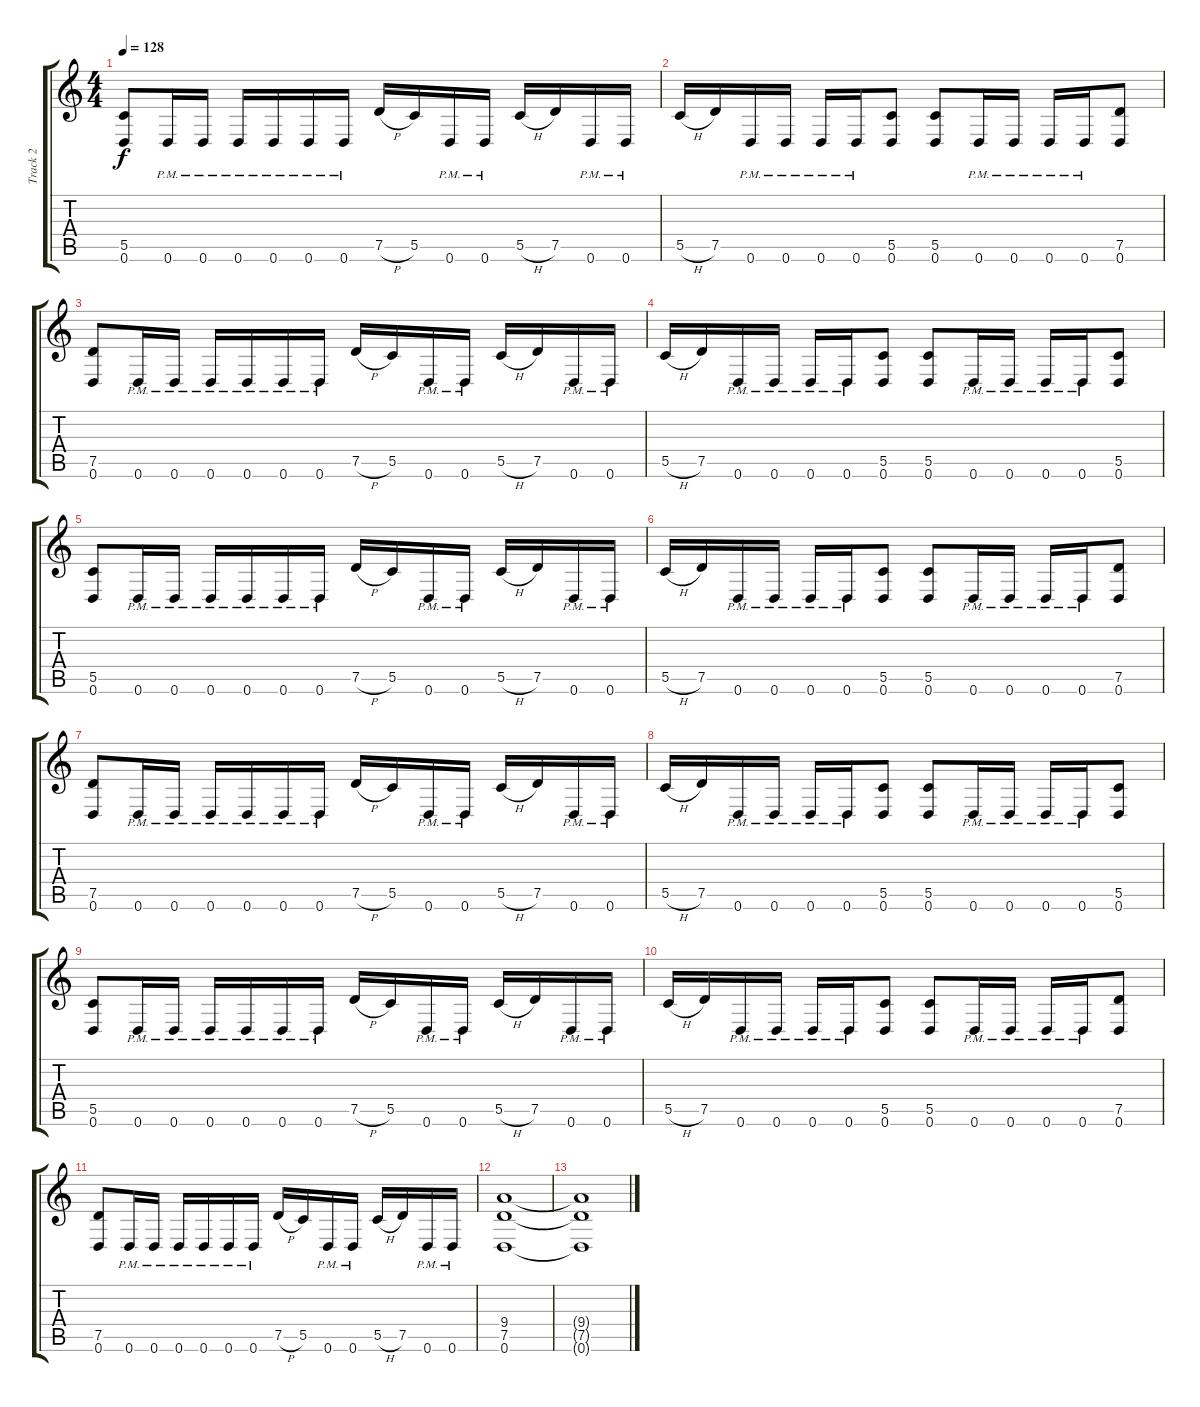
\track ("Track 2" "Track 2") {instrument distortionguitar}
\staff {score tabs}
\tuning (D4 A3 F3 C3 G2 D2) {hide}
\ts (4 4)
\tempo 128
\clef g2
\ks c
(5.5 0.6).8{dy f} 0.6{pm}.16 0.6{pm}.16 0.6{pm}.16 0.6{pm}.16 0.6{pm}.16 0.6{pm}.16 7.5{h}.16 5.5.16 0.6{pm}.16 0.6{pm}.16 5.5{h}.16 7.5.16 0.6{pm}.16 0.6{pm}.16 |
5.5{h}.16 7.5.16 0.6{pm}.16 0.6{pm}.16 0.6{pm}.16 0.6{pm}.16 (5.5 0.6).8 (5.5 0.6).8 0.6{pm}.16 0.6{pm}.16 0.6{pm}.16 0.6{pm}.16 (7.5 0.6).8 |
(7.5 0.6).8 0.6{pm}.16 0.6{pm}.16 0.6{pm}.16 0.6{pm}.16 0.6{pm}.16 0.6{pm}.16 7.5{h}.16 5.5.16 0.6{pm}.16 0.6{pm}.16 5.5{h}.16 7.5.16 0.6{pm}.16 0.6{pm}.16 |
5.5{h}.16 7.5.16 0.6{pm}.16 0.6{pm}.16 0.6{pm}.16 0.6{pm}.16 (5.5 0.6).8 (5.5 0.6).8 0.6{pm}.16 0.6{pm}.16 0.6{pm}.16 0.6{pm}.16 (5.5 0.6).8 |
(5.5 0.6).8 0.6{pm}.16 0.6{pm}.16 0.6{pm}.16 0.6{pm}.16 0.6{pm}.16 0.6{pm}.16 7.5{h}.16 5.5.16 0.6{pm}.16 0.6{pm}.16 5.5{h}.16 7.5.16 0.6{pm}.16 0.6{pm}.16 |
5.5{h}.16 7.5.16 0.6{pm}.16 0.6{pm}.16 0.6{pm}.16 0.6{pm}.16 (5.5 0.6).8 (5.5 0.6).8 0.6{pm}.16 0.6{pm}.16 0.6{pm}.16 0.6{pm}.16 (7.5 0.6).8 |
(7.5 0.6).8 0.6{pm}.16 0.6{pm}.16 0.6{pm}.16 0.6{pm}.16 0.6{pm}.16 0.6{pm}.16 7.5{h}.16 5.5.16 0.6{pm}.16 0.6{pm}.16 5.5{h}.16 7.5.16 0.6{pm}.16 0.6{pm}.16 |
5.5{h}.16 7.5.16 0.6{pm}.16 0.6{pm}.16 0.6{pm}.16 0.6{pm}.16 (5.5 0.6).8 (5.5 0.6).8 0.6{pm}.16 0.6{pm}.16 0.6{pm}.16 0.6{pm}.16 (5.5 0.6).8 |
(5.5 0.6).8 0.6{pm}.16 0.6{pm}.16 0.6{pm}.16 0.6{pm}.16 0.6{pm}.16 0.6{pm}.16 7.5{h}.16 5.5.16 0.6{pm}.16 0.6{pm}.16 5.5{h}.16 7.5.16 0.6{pm}.16 0.6{pm}.16 |
5.5{h}.16 7.5.16 0.6{pm}.16 0.6{pm}.16 0.6{pm}.16 0.6{pm}.16 (5.5 0.6).8 (5.5 0.6).8 0.6{pm}.16 0.6{pm}.16 0.6{pm}.16 0.6{pm}.16 (7.5 0.6).8 |
(7.5 0.6).8 0.6{pm}.16 0.6{pm}.16 0.6{pm}.16 0.6{pm}.16 0.6{pm}.16 0.6{pm}.16 7.5{h}.16 5.5.16 0.6{pm}.16 0.6{pm}.16 5.5{h}.16 7.5.16 0.6{pm}.16 0.6{pm}.16 |
(9.4 7.5 0.6).1 |
(9.4{t} 7.5{t} 0.6{t}).1
